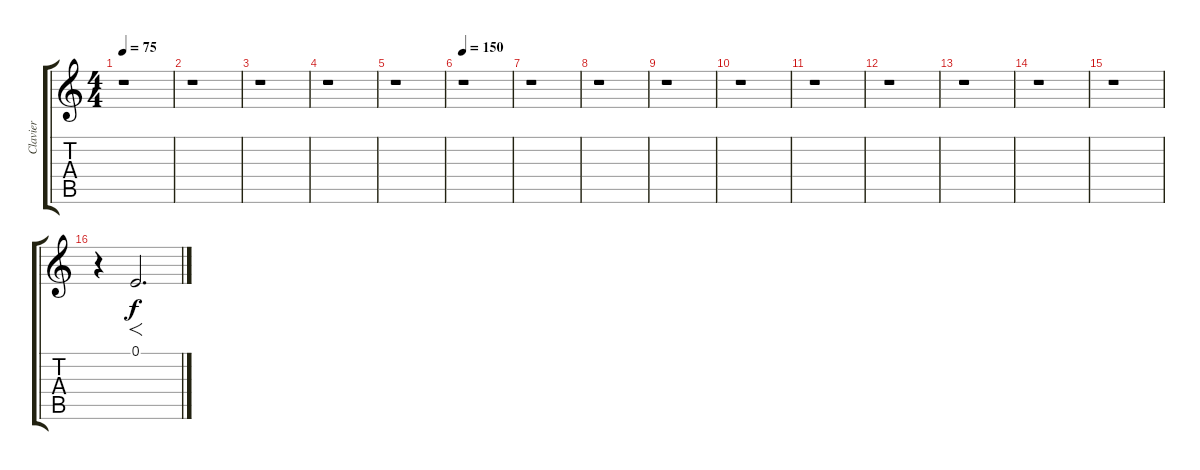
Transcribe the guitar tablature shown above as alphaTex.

\track ("Clavier" "Clavier") {instrument choiraahs}
\staff {score tabs}
\tuning (E4 B3 G3 D3 A2 E2) {hide}
\ts (4 4)
\tempo 75
\clef g2
\ks c
r.1{dy f} |
r.1 |
r.1 |
r.1 |
r.1 |
\tempo 150
r.1 |
r.1 |
r.1 |
r.1 |
r.1 |
r.1 |
r.1 |
r.1 |
r.1 |
r.1 |
r.4 0.1.2{f d}
